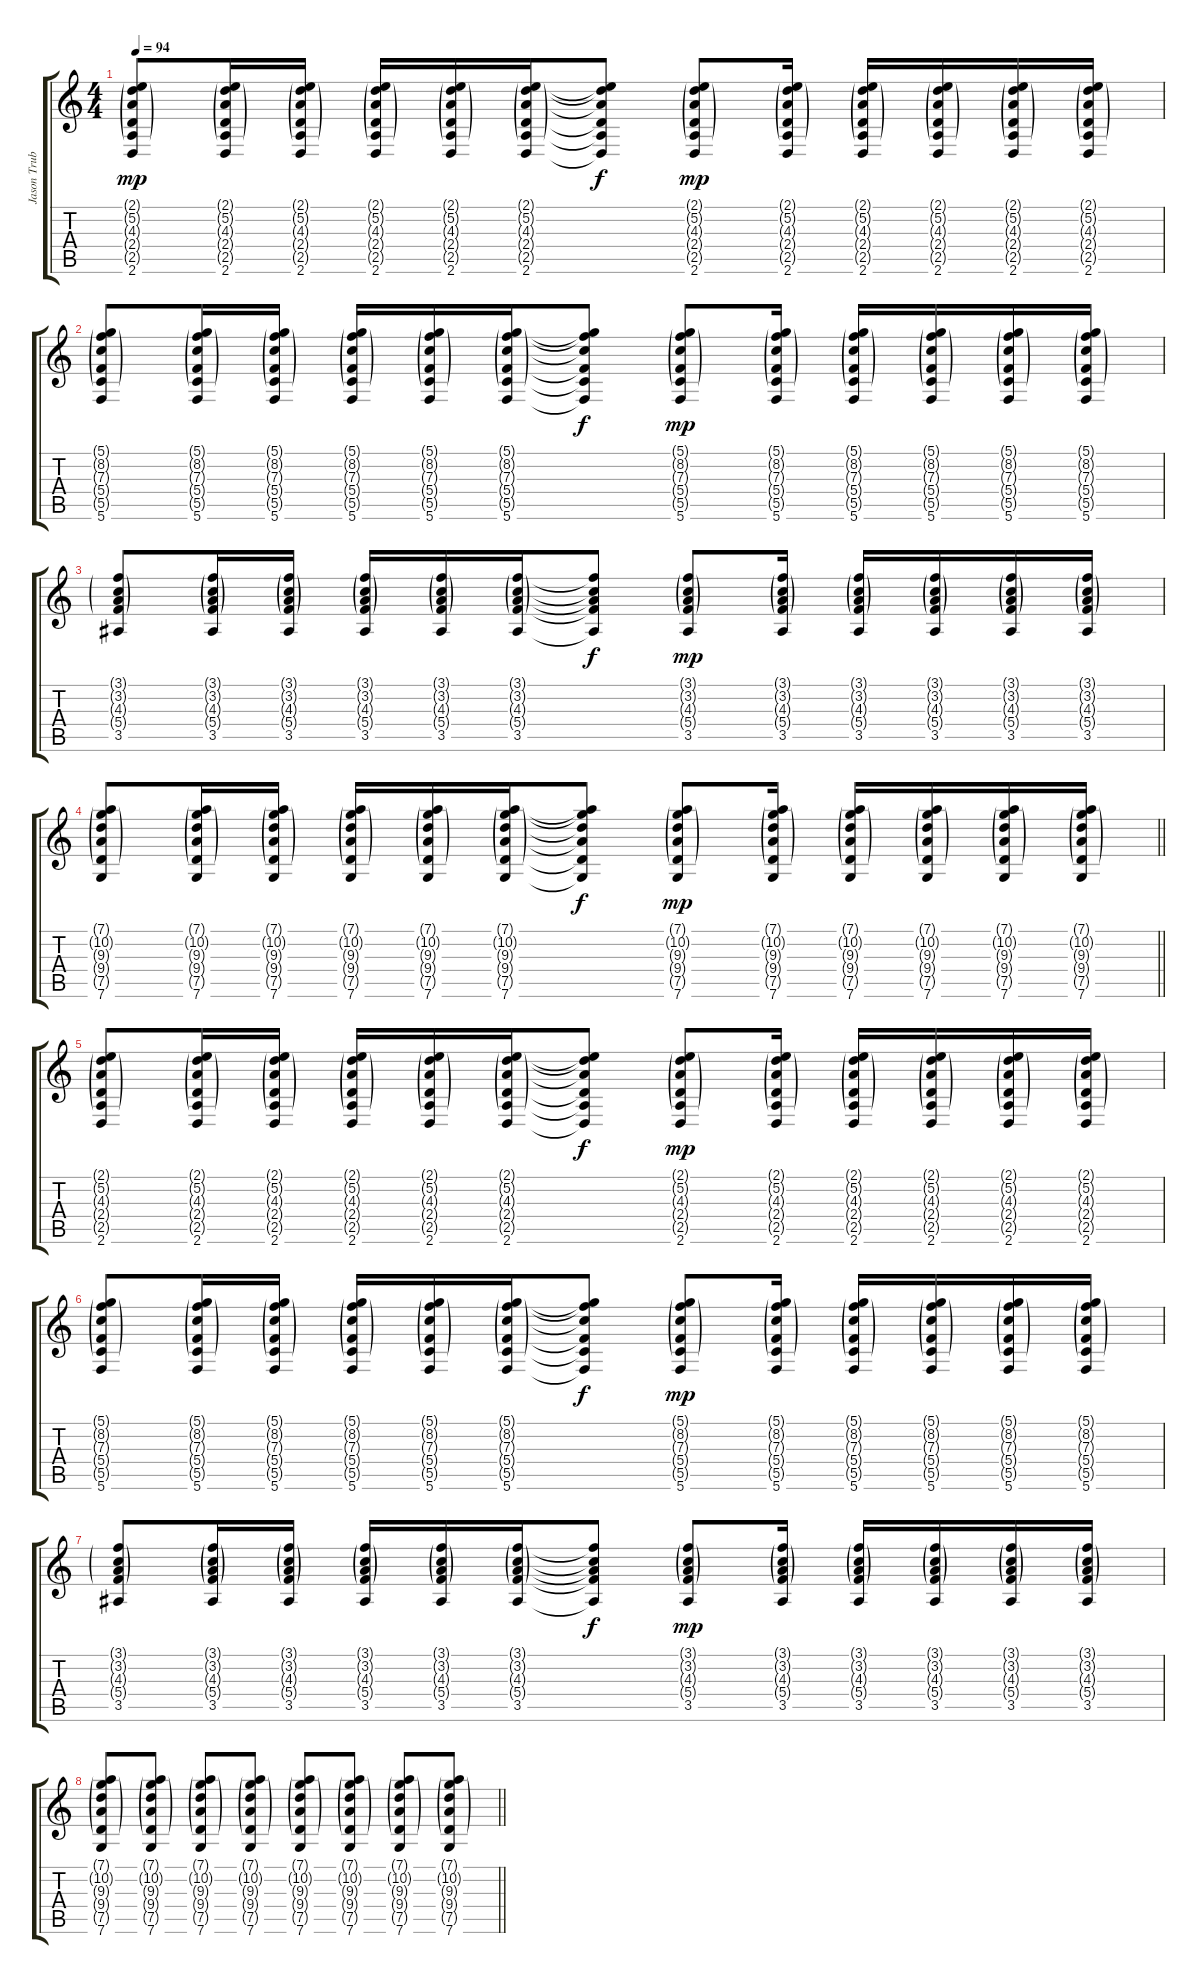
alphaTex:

\track ("Jason Truby" "Jason Trub") {instrument electricguitarclean}
\staff {score tabs}
\tuning (D4 A3 F3 C3 G2 C2) {hide}
\ts (4 4)
\tempo 94
\clef g2
\ks c
(2.1{g} 5.2{g} 4.3{g} 2.4{g} 2.5{g} 2.6).8{dy mp volume 3 instrument acousticguitarsteel} (2.1{g} 5.2{g} 4.3{g} 2.4{g} 2.5{g} 2.6).16 (2.1{g} 5.2{g} 4.3{g} 2.4{g} 2.5{g} 2.6).16 (2.1{g} 5.2{g} 4.3{g} 2.4{g} 2.5{g} 2.6).16 (2.1{g} 5.2{g} 4.3{g} 2.4{g} 2.5{g} 2.6).16 (2.1{g} 5.2{g} 4.3{g} 2.4{g} 2.5{g} 2.6).16 (2.1{t} 5.2{t} 4.3{t} 2.4{t} 2.5{t} 2.6{t}).8{dy f} (2.1{g} 5.2{g} 4.3{g} 2.4{g} 2.5{g} 2.6).8{dy mp} (2.1{g} 5.2{g} 4.3{g} 2.4{g} 2.5{g} 2.6).16 (2.1{g} 5.2{g} 4.3{g} 2.4{g} 2.5{g} 2.6).16 (2.1{g} 5.2{g} 4.3{g} 2.4{g} 2.5{g} 2.6).16 (2.1{g} 5.2{g} 4.3{g} 2.4{g} 2.5{g} 2.6).16 (2.1{g} 5.2{g} 4.3{g} 2.4{g} 2.5{g} 2.6).16 |
(5.1{g} 8.2{g} 7.3{g} 5.4{g} 5.5{g} 5.6).8 (5.1{g} 8.2{g} 7.3{g} 5.4{g} 5.5{g} 5.6).16 (5.1{g} 8.2{g} 7.3{g} 5.4{g} 5.5{g} 5.6).16 (5.1{g} 8.2{g} 7.3{g} 5.4{g} 5.5{g} 5.6).16 (5.1{g} 8.2{g} 7.3{g} 5.4{g} 5.5{g} 5.6).16 (5.1{g} 8.2{g} 7.3{g} 5.4{g} 5.5{g} 5.6).16 (5.1{t} 8.2{t} 7.3{t} 5.4{t} 5.5{t} 5.6{t}).8{dy f} (5.1{g} 8.2{g} 7.3{g} 5.4{g} 5.5{g} 5.6).8{dy mp} (5.1{g} 8.2{g} 7.3{g} 5.4{g} 5.5{g} 5.6).16 (5.1{g} 8.2{g} 7.3{g} 5.4{g} 5.5{g} 5.6).16 (5.1{g} 8.2{g} 7.3{g} 5.4{g} 5.5{g} 5.6).16 (5.1{g} 8.2{g} 7.3{g} 5.4{g} 5.5{g} 5.6).16 (5.1{g} 8.2{g} 7.3{g} 5.4{g} 5.5{g} 5.6).16 |
(3.1{g} 3.2{g} 4.3{g} 5.4{g} 3.5).8 (3.1{g} 3.2{g} 4.3{g} 5.4{g} 3.5).16 (3.1{g} 3.2{g} 4.3{g} 5.4{g} 3.5).16 (3.1{g} 3.2{g} 4.3{g} 5.4{g} 3.5).16 (3.1{g} 3.2{g} 4.3{g} 5.4{g} 3.5).16 (3.1{g} 3.2{g} 4.3{g} 5.4{g} 3.5).16 (3.1{t} 3.2{t} 4.3{t} 5.4{t} 3.5{t}).8{dy f} (3.1{g} 3.2{g} 4.3{g} 5.4{g} 3.5).8{dy mp} (3.1{g} 3.2{g} 4.3{g} 5.4{g} 3.5).16 (3.1{g} 3.2{g} 4.3{g} 5.4{g} 3.5).16 (3.1{g} 3.2{g} 4.3{g} 5.4{g} 3.5).16 (3.1{g} 3.2{g} 4.3{g} 5.4{g} 3.5).16 (3.1{g} 3.2{g} 4.3{g} 5.4{g} 3.5).16 |
\barLineRight lightlight
(7.1{g} 10.2{g} 9.3{g} 9.4{g} 7.5{g} 7.6).8 (7.1{g} 10.2{g} 9.3{g} 9.4{g} 7.5{g} 7.6).16 (7.1{g} 10.2{g} 9.3{g} 9.4{g} 7.5{g} 7.6).16 (7.1{g} 10.2{g} 9.3{g} 9.4{g} 7.5{g} 7.6).16 (7.1{g} 10.2{g} 9.3{g} 9.4{g} 7.5{g} 7.6).16 (7.1{g} 10.2{g} 9.3{g} 9.4{g} 7.5{g} 7.6).16 (7.1{t} 10.2{t} 9.3{t} 9.4{t} 7.5{t} 7.6{t}).8{dy f} (7.1{g} 10.2{g} 9.3{g} 9.4{g} 7.5{g} 7.6).8{dy mp} (7.1{g} 10.2{g} 9.3{g} 9.4{g} 7.5{g} 7.6).16 (7.1{g} 10.2{g} 9.3{g} 9.4{g} 7.5{g} 7.6).16 (7.1{g} 10.2{g} 9.3{g} 9.4{g} 7.5{g} 7.6).16 (7.1{g} 10.2{g} 9.3{g} 9.4{g} 7.5{g} 7.6).16 (7.1{g} 10.2{g} 9.3{g} 9.4{g} 7.5{g} 7.6).16 |
(2.1{g} 5.2{g} 4.3{g} 2.4{g} 2.5{g} 2.6).8 (2.1{g} 5.2{g} 4.3{g} 2.4{g} 2.5{g} 2.6).16 (2.1{g} 5.2{g} 4.3{g} 2.4{g} 2.5{g} 2.6).16 (2.1{g} 5.2{g} 4.3{g} 2.4{g} 2.5{g} 2.6).16 (2.1{g} 5.2{g} 4.3{g} 2.4{g} 2.5{g} 2.6).16 (2.1{g} 5.2{g} 4.3{g} 2.4{g} 2.5{g} 2.6).16 (2.1{t} 5.2{t} 4.3{t} 2.4{t} 2.5{t} 2.6{t}).8{dy f} (2.1{g} 5.2{g} 4.3{g} 2.4{g} 2.5{g} 2.6).8{dy mp} (2.1{g} 5.2{g} 4.3{g} 2.4{g} 2.5{g} 2.6).16 (2.1{g} 5.2{g} 4.3{g} 2.4{g} 2.5{g} 2.6).16 (2.1{g} 5.2{g} 4.3{g} 2.4{g} 2.5{g} 2.6).16 (2.1{g} 5.2{g} 4.3{g} 2.4{g} 2.5{g} 2.6).16 (2.1{g} 5.2{g} 4.3{g} 2.4{g} 2.5{g} 2.6).16 |
(5.1{g} 8.2{g} 7.3{g} 5.4{g} 5.5{g} 5.6).8 (5.1{g} 8.2{g} 7.3{g} 5.4{g} 5.5{g} 5.6).16 (5.1{g} 8.2{g} 7.3{g} 5.4{g} 5.5{g} 5.6).16 (5.1{g} 8.2{g} 7.3{g} 5.4{g} 5.5{g} 5.6).16 (5.1{g} 8.2{g} 7.3{g} 5.4{g} 5.5{g} 5.6).16 (5.1{g} 8.2{g} 7.3{g} 5.4{g} 5.5{g} 5.6).16 (5.1{t} 8.2{t} 7.3{t} 5.4{t} 5.5{t} 5.6{t}).8{dy f} (5.1{g} 8.2{g} 7.3{g} 5.4{g} 5.5{g} 5.6).8{dy mp} (5.1{g} 8.2{g} 7.3{g} 5.4{g} 5.5{g} 5.6).16 (5.1{g} 8.2{g} 7.3{g} 5.4{g} 5.5{g} 5.6).16 (5.1{g} 8.2{g} 7.3{g} 5.4{g} 5.5{g} 5.6).16 (5.1{g} 8.2{g} 7.3{g} 5.4{g} 5.5{g} 5.6).16 (5.1{g} 8.2{g} 7.3{g} 5.4{g} 5.5{g} 5.6).16 |
(3.1{g} 3.2{g} 4.3{g} 5.4{g} 3.5).8 (3.1{g} 3.2{g} 4.3{g} 5.4{g} 3.5).16 (3.1{g} 3.2{g} 4.3{g} 5.4{g} 3.5).16 (3.1{g} 3.2{g} 4.3{g} 5.4{g} 3.5).16 (3.1{g} 3.2{g} 4.3{g} 5.4{g} 3.5).16 (3.1{g} 3.2{g} 4.3{g} 5.4{g} 3.5).16 (3.1{t} 3.2{t} 4.3{t} 5.4{t} 3.5{t}).8{dy f} (3.1{g} 3.2{g} 4.3{g} 5.4{g} 3.5).8{dy mp} (3.1{g} 3.2{g} 4.3{g} 5.4{g} 3.5).16 (3.1{g} 3.2{g} 4.3{g} 5.4{g} 3.5).16 (3.1{g} 3.2{g} 4.3{g} 5.4{g} 3.5).16 (3.1{g} 3.2{g} 4.3{g} 5.4{g} 3.5).16 (3.1{g} 3.2{g} 4.3{g} 5.4{g} 3.5).16 |
\barLineRight lightlight
(7.1{g} 10.2{g} 9.3{g} 9.4{g} 7.5{g} 7.6).8 (7.1{g} 10.2{g} 9.3{g} 9.4{g} 7.5{g} 7.6).8 (7.1{g} 10.2{g} 9.3{g} 9.4{g} 7.5{g} 7.6).8 (7.1{g} 10.2{g} 9.3{g} 9.4{g} 7.5{g} 7.6).8 (7.1{g} 10.2{g} 9.3{g} 9.4{g} 7.5{g} 7.6).8 (7.1{g} 10.2{g} 9.3{g} 9.4{g} 7.5{g} 7.6).8 (7.1{g} 10.2{g} 9.3{g} 9.4{g} 7.5{g} 7.6).8 (7.1{g} 10.2{g} 9.3{g} 9.4{g} 7.5{g} 7.6).8
